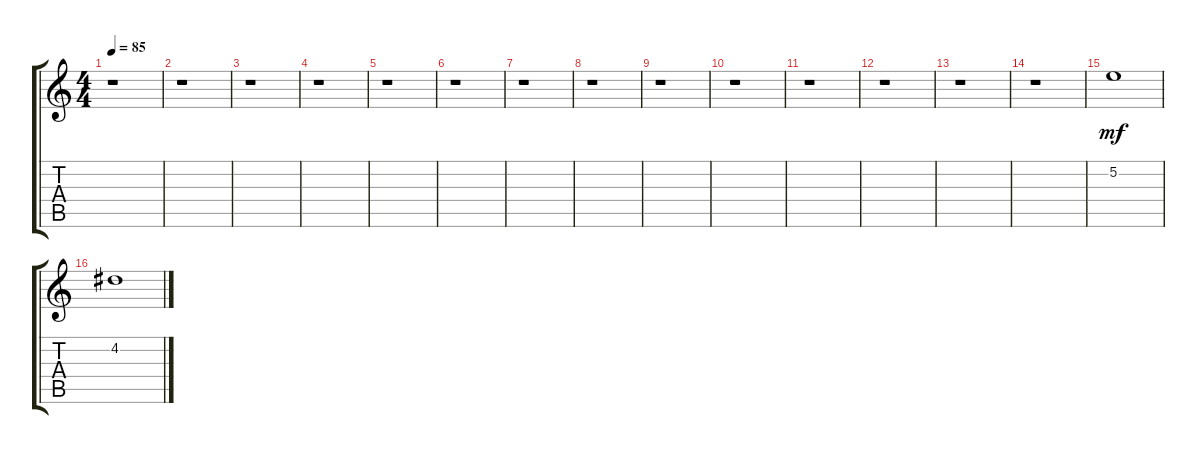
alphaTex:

\track "" {instrument distortionguitar}
\staff {score tabs}
\tuning (E4 B3 G3 D3 A2 E2) {hide}
\ts (4 4)
\tempo 85
\clef g2
\ks c
r.1{dy mf} |
r.1 |
r.1 |
r.1 |
r.1 |
r.1 |
r.1 |
r.1 |
r.1 |
r.1 |
r.1 |
r.1 |
r.1 |
r.1 |
5.2.1 |
4.2.1
